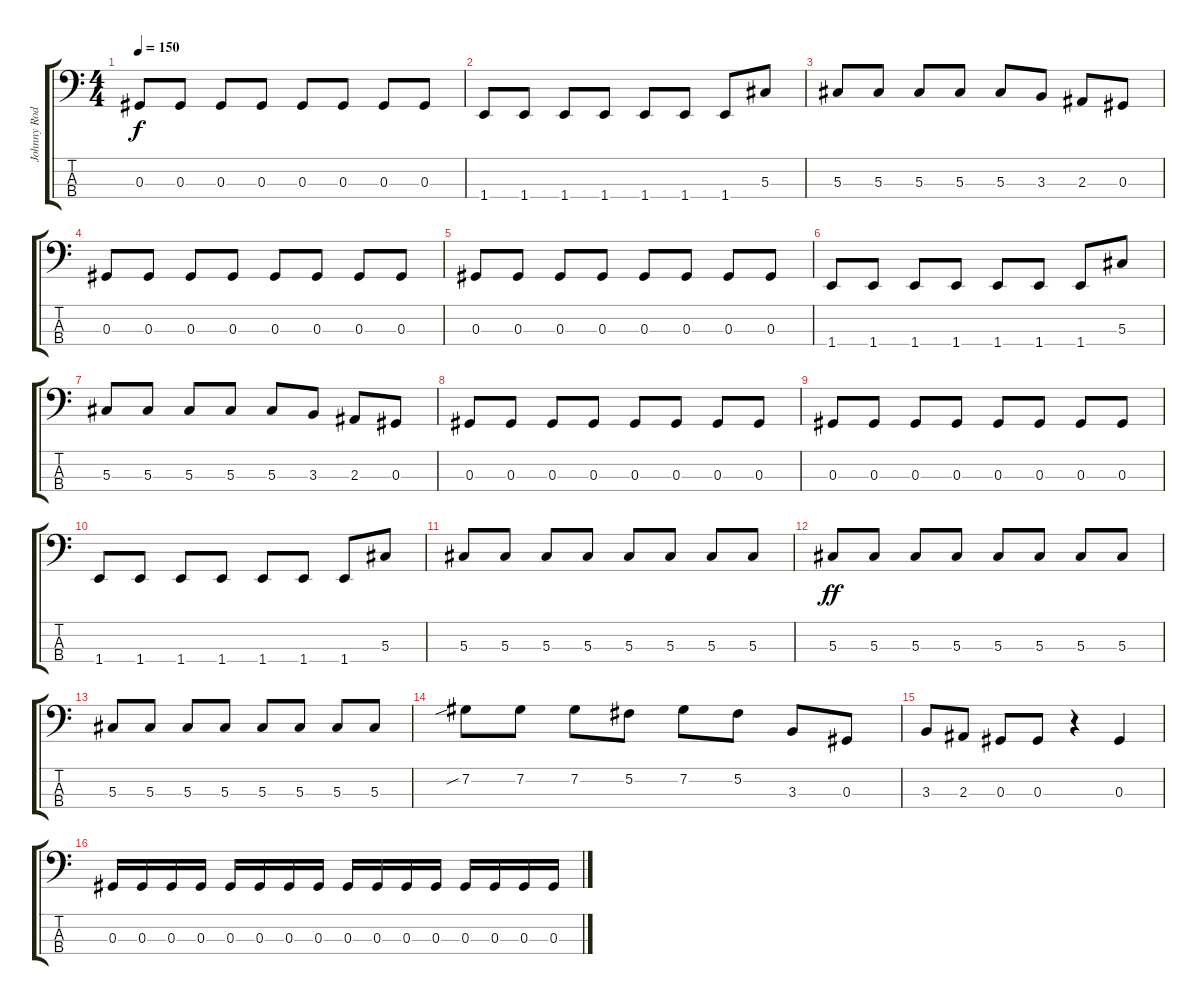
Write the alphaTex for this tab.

\track ("Johnny Rod" "Johnny Rod") {instrument electricbasspick}
\staff {score tabs}
\tuning (Gb2 Db2 Ab1 Eb1) {hide}
\ts (4 4)
\tempo 150
\clef f4
\ks c
0.3.8{dy f} 0.3.8 0.3.8 0.3.8 0.3.8 0.3.8 0.3.8 0.3.8 |
1.4.8 1.4.8 1.4.8 1.4.8 1.4.8 1.4.8 1.4.8 5.3.8 |
5.3.8 5.3.8 5.3.8 5.3.8 5.3.8 3.3.8 2.3.8 0.3.8 |
0.3.8 0.3.8 0.3.8 0.3.8 0.3.8 0.3.8 0.3.8 0.3.8 |
0.3.8 0.3.8 0.3.8 0.3.8 0.3.8 0.3.8 0.3.8 0.3.8 |
1.4.8 1.4.8 1.4.8 1.4.8 1.4.8 1.4.8 1.4.8 5.3.8 |
5.3.8 5.3.8 5.3.8 5.3.8 5.3.8 3.3.8 2.3.8 0.3.8 |
0.3.8 0.3.8 0.3.8 0.3.8 0.3.8 0.3.8 0.3.8 0.3.8 |
0.3.8 0.3.8 0.3.8 0.3.8 0.3.8 0.3.8 0.3.8 0.3.8 |
1.4.8 1.4.8 1.4.8 1.4.8 1.4.8 1.4.8 1.4.8 5.3.8 |
5.3.8 5.3.8 5.3.8 5.3.8 5.3.8 5.3.8 5.3.8 5.3.8 |
5.3.8{dy ff} 5.3.8 5.3.8 5.3.8 5.3.8 5.3.8 5.3.8 5.3.8 |
5.3.8 5.3.8 5.3.8 5.3.8 5.3.8 5.3.8 5.3.8 5.3.8 |
7.2{sib}.8 7.2.8 7.2.8 5.2.8 7.2.8 5.2.8 3.3.8 0.3.8 |
3.3.8 2.3.8 0.3.8 0.3.8 r.4 0.3.4 |
0.3.16 0.3.16 0.3.16 0.3.16 0.3.16 0.3.16 0.3.16 0.3.16 0.3.16 0.3.16 0.3.16 0.3.16 0.3.16 0.3.16 0.3.16 0.3.16
